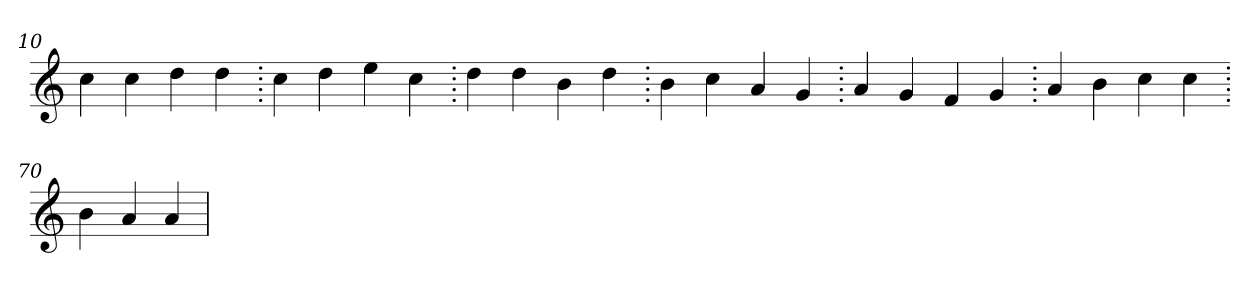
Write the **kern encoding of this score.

**kern
*part1
*staff1
*clefG2
=10.
4cc
4cc
4dd
4dd
=20.
4cc
4dd
4ee
4cc
=30.
4dd
4dd
4b
4dd
=40.
4b
4cc
4a
4g
=50.
4a
4g
4f
4g
=60.
4a
4b
4cc
4cc
=70.
4b
4a
4a
=
*-
